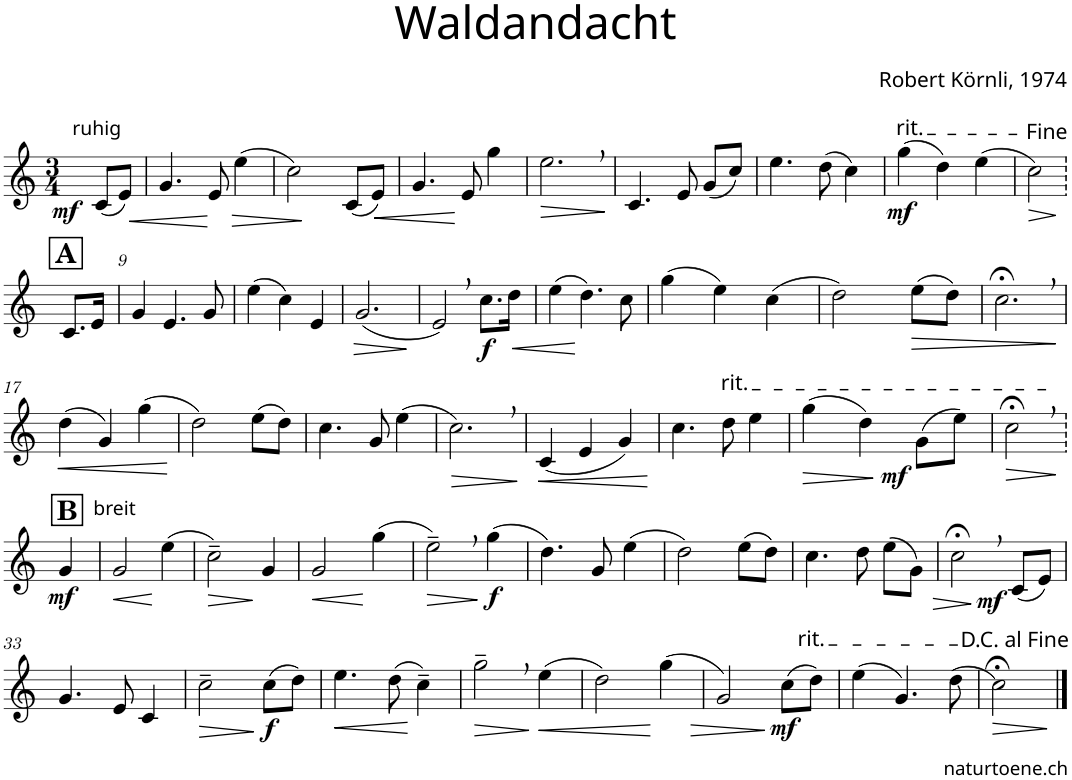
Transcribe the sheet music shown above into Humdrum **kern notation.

**kern	**dynam
*part1	*part1
*staff1	*staff1
*I"Alphorn	*
*clefG2	*
*Trd4c6	*
*k[]	*
*M3/4	*
=	=
!LO:TX:a:t=ruhig	!
!	!LO:DY:b
(8c/L	mf
!	!LO:HP:b
8e/J)	<
=1	=1
4.g/	.
8e/	[
!	!LO:HP:b
(4ee\	>
=2	=2
2cc\)	.
(8c/L	]
!	!LO:HP:b
8e/J)	<
=3	=3
4.g/	.
8e/	[
4gg\	.
=4	=4
!	!LO:HP:b
2.ee,\	>
.	]
=5	=5
4.c/	.
8e/	.
(8g/L	.
8cc/J)	.
=6	=6
4.ee\	.
(8dd\	.
4cc\)	.
=7	=7
!LO:TX:a:t=rit.	!
!	!LO:DY:b
(4gg\	mf
4dd\)	.
(4ee\	.
=8	=8
!	!LO:HP:b
2cc\)	>
.	]
!LO:TX:a:t=<font face="Vollkorn"/>Fine	!
!!LO:LB:g=z
=8X1	=8X1
!!LO:REH:place=s1:a:B:cj:fs=14:t=A
8.c/L	.
16e/Jk	.
=9	=9
4g/	.
4.e/	.
8g/	.
=10	=10
(4ee\	.
4cc\)	.
4e/	.
=11	=11
!	!LO:HP:b
(2.g/	>
.	]
=12	=12
2e,/)	.
!	!LO:DY:b
8.cc\L	f
!	!LO:HP:b
16dd\Jk	<
=13	=13
(4ee\	.
4.dd\)	[
8cc\	.
=14	=14
(4gg\	.
4ee\)	.
(4cc\	.
=15	=15
2dd\)	.
!	!LO:HP:b
(8ee\L	>
8dd\J)	.
=16	=16
2.cc;<,\	.
.	]
!!LO:LB:g=z
=17	=17
!	!LO:HP:b
(4dd\	<
4g/)	.
(4gg\	.
.	[
=18	=18
2dd\)	.
(8ee\L	.
8dd\J)	.
=19	=19
4.cc\	.
8g/	.
(4ee\	.
=20	=20
!	!LO:HP:b
2.cc,\)	>
.	]
=21	=21
!	!LO:HP:b
(4c/	<
4e/	.
4g/)	.
.	[
=22	=22
4.cc\	.
!LO:TX:a:t=rit.	!
8dd\	.
4ee\	.
=23	=23
!	!LO:HP:b
(4gg\	>
4dd\)	.
!	!LO:DY:n=1:b
(8g\L	] mf
8ee\J)	.
=24	=24
!	!LO:HP:b
2cc;<,\	>
.	]
!!LO:LB:g=z
=24X2	=24X2
!!LO:REH:place=s1:a:B:cj:fs=14:t=B
!LO:TX:a:t=breit	!
!	!LO:DY:b
4g/	mf
=25	=25
!	!LO:HP:b
2g/	<
(4ee\	[
=26	=26
!	!LO:HP:b
2cc~\)	>
4g/	]
=27	=27
!	!LO:HP:b
2g/	<
(4gg\	[
=28	=28
!	!LO:HP:b
2ee~,\)	>
!	!LO:DY:n=1:b
(4gg\	] f
=29	=29
4.dd\)	.
8g/	.
(4ee\	.
=30	=30
2dd\)	.
(8ee\L	.
8dd\J)	.
=31	=31
4.cc\	.
8dd\	.
(8ee\L	.
!	!LO:HP:b
8g\J)	>
=32	=32
2cc;<,\	.
!	!LO:DY:n=1:b
(8c/L	] mf
8e/J)	.
!!LO:LB:g=z
=33	=33
4.g/	.
8e/	.
4c/	.
=34	=34
!	!LO:HP:b
2cc~\	>
!	!LO:DY:n=1:b
(8cc\L	] f
8dd\J)	.
=35	=35
!	!LO:HP:b
4.ee\	<
(8dd\	.
4cc~\)	[
=36	=36
!	!LO:HP:b
2gg~,\	>
!	!LO:HP:n=1:b
(4ee\	] <
=37	=37
2dd\)	.
!	!LO:HP:n=1:b
(4gg\	[ >
=38	=38
2g/)	.
!	!LO:DY:n=1:b
(8cc\L	] mf
!LO:TX:a:t=rit.	!
8dd\J)	.
=39	=39
(4ee\	.
4.g/)	.
(8dd\	.
=40	=40
!	!LO:HP:b
2cc;<\)	>
.	]
!LO:TX:a:t=<font face="Vollkorn"/>D.C. al Fine	!
==	==
*-	*-
